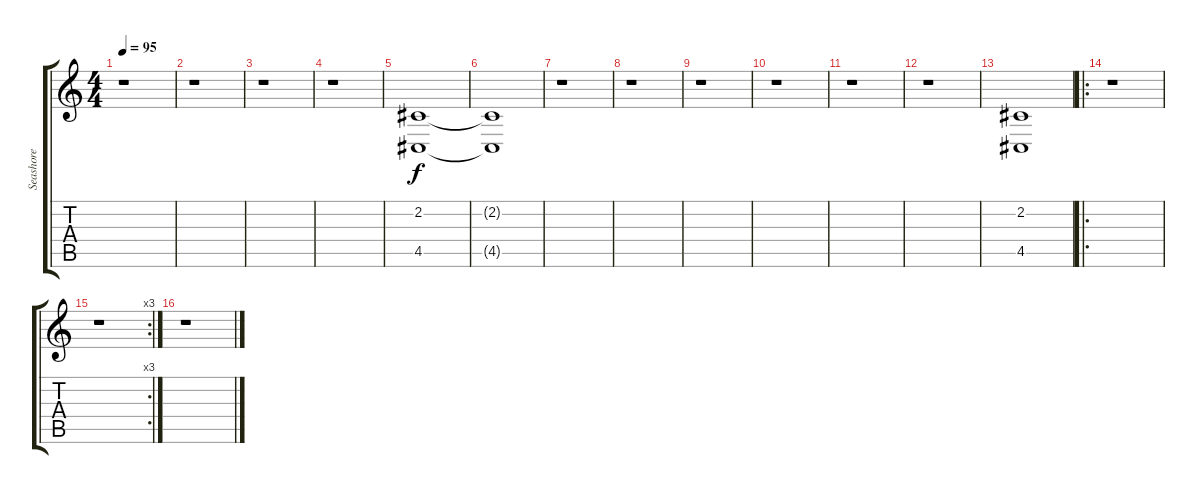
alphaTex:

\track ("Seashore" "Seashore") {instrument seashore}
\staff {score tabs}
\tuning (E4 B3 G3 D3 A2 E2) {hide}
\ts (4 4)
\tempo 95
\clef g2
\ks c
r.1{dy f instrument seashore} |
r.1 |
r.1 |
r.1 |
(2.2 4.5).1 |
(2.2{t} 4.5{t}).1 |
r.1 |
r.1 |
r.1 |
r.1 |
r.1 |
r.1 |
(2.2 4.5).1 |
\ro
r.1 |
\rc 3
r.1 |
r.1
